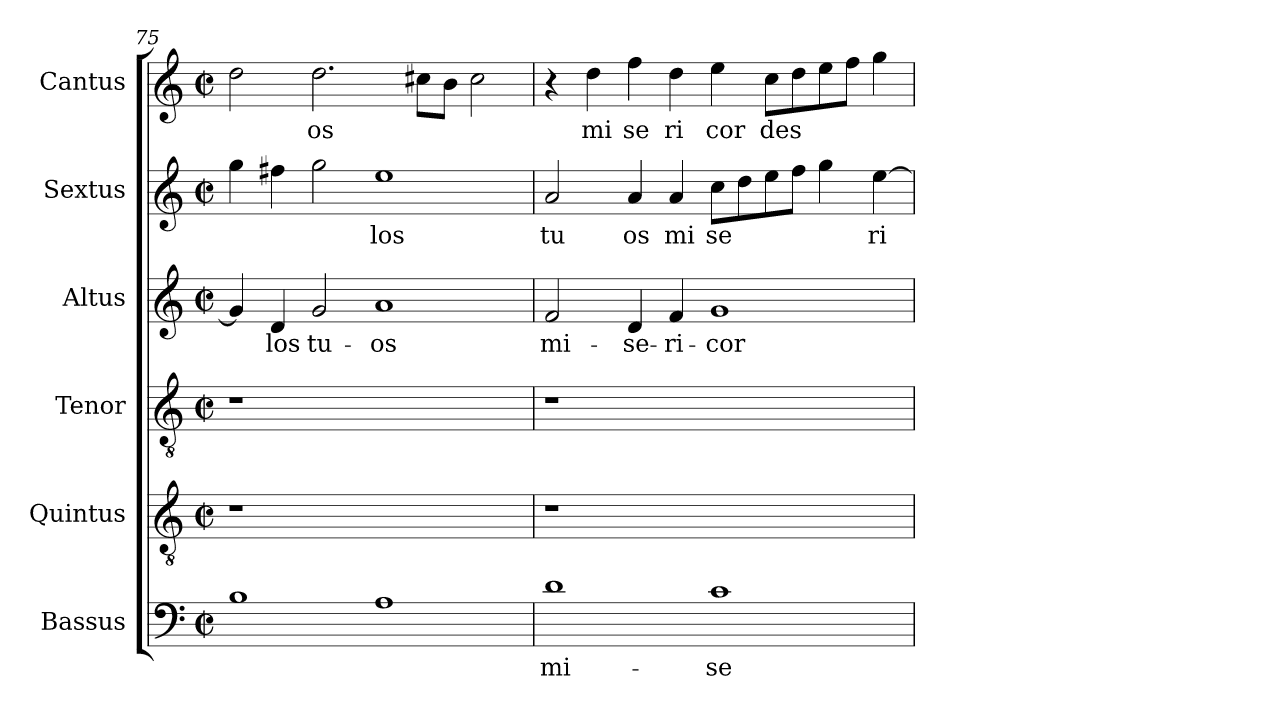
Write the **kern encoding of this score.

**kern	**text	**kern	**kern	**kern	**text	**kern	**text	**kern	**text
*part6	*part6	*part5	*part4	*part3	*part3	*part2	*part2	*part1	*part1
*staff6	*staff6	*staff5	*staff4	*staff3	*staff3	*staff2	*staff2	*staff1	*staff1
*I"Bassus	*	*I"Quintus	*I"Tenor	*I"Altus	*	*I"Sextus	*	*I"Cantus	*
*I'Bassus	*	*I'Quintus	*I'Tenor	*I'Altus	*	*I'Sextus	*	*I'Cantus	*
*clefF4	*	*clefGv2	*clefGv2	*clefG2	*	*clefG2	*	*clefG2	*
*M2/2	*	*M2/2	*M2/2	*M2/2	*	*M2/2	*	*M2/2	*
*met(c|)	*	*met(c|)	*met(c|)	*met(c|)	*	*met(c|)	*	*met(c|)	*
=75	=75	=75	=75	=75	=75	=75	=75	=75	=75
1B	.	1r	1r	4g/]	.	4gg\	.	2dd\	.
!	!	!	!	!	!LO:LY:b:cj	!	!	!	!
.	.	.	.	4d/	-los	4ff#X\	.	.	.
!	!	!	!	!	!LO:LY:b:cj	!	!	!	!LO:LY:b:cj
.	.	.	.	2g/	tu-	2gg\	.	2.dd\	-os
!	!	!	!	!	!LO:LY:b:cj	!	!LO:LY:b:cj	!	!
1A	.	1ryy	1ryy	1a	-os	1ee	-los	.	.
.	.	.	.	.	.	.	.	8cc#X\L	.
.	.	.	.	.	.	.	.	8b\J	.
.	.	.	.	.	.	.	.	2cc#\	.
!!LO:LB:g=z
=76	=76	=76	=76	=76	=76	=76	=76	=76	=76
!	!LO:LY:b:cj	!	!	!	!LO:LY:b:cj	!	!LO:LY:b:cj	!	!
1d	mi-	1r	1r	2f/	mi-	2a/	tu	4r	.
!	!	!	!	!	!	!	!	!	!LO:LY:b:cj
.	.	.	.	.	.	.	.	4dd\	mi
!	!	!	!	!	!LO:LY:b:cj	!	!LO:LY:b:cj	!	!LO:LY:b:cj
.	.	.	.	4d/	-se-	4a/	os	4ff\	se
!	!	!	!	!	!LO:LY:b:cj	!	!LO:LY:b:cj	!	!LO:LY:b:cj
.	.	.	.	4f/	-ri-	4a/	mi	4dd\	ri
!	!LO:LY:b:cj	!	!	!	!LO:LY:b:cj	!	!LO:LY:b:cj	!	!LO:LY:b:cj
1c	-se-	1ryy	1ryy	1g	-cor-	8cc\L	se	4ee\	cor
.	.	.	.	.	.	8dd\	.	.	.
!	!	!	!	!	!	!	!	!	!LO:LY:b
.	.	.	.	.	.	8ee\	.	8cc\L	des
.	.	.	.	.	.	8ff\J	.	8dd\	.
.	.	.	.	.	.	4gg\	.	8ee\	.
.	.	.	.	.	.	.	.	8ff\J	.
!	!	!	!	!	!	!	!LO:LY:b:cj	!	!
.	.	.	.	.	.	[>4ee\	ri	4gg\	.
=	=	=	=	=	=	=	=	=	=
*-	*-	*-	*-	*-	*-	*-	*-	*-	*-
